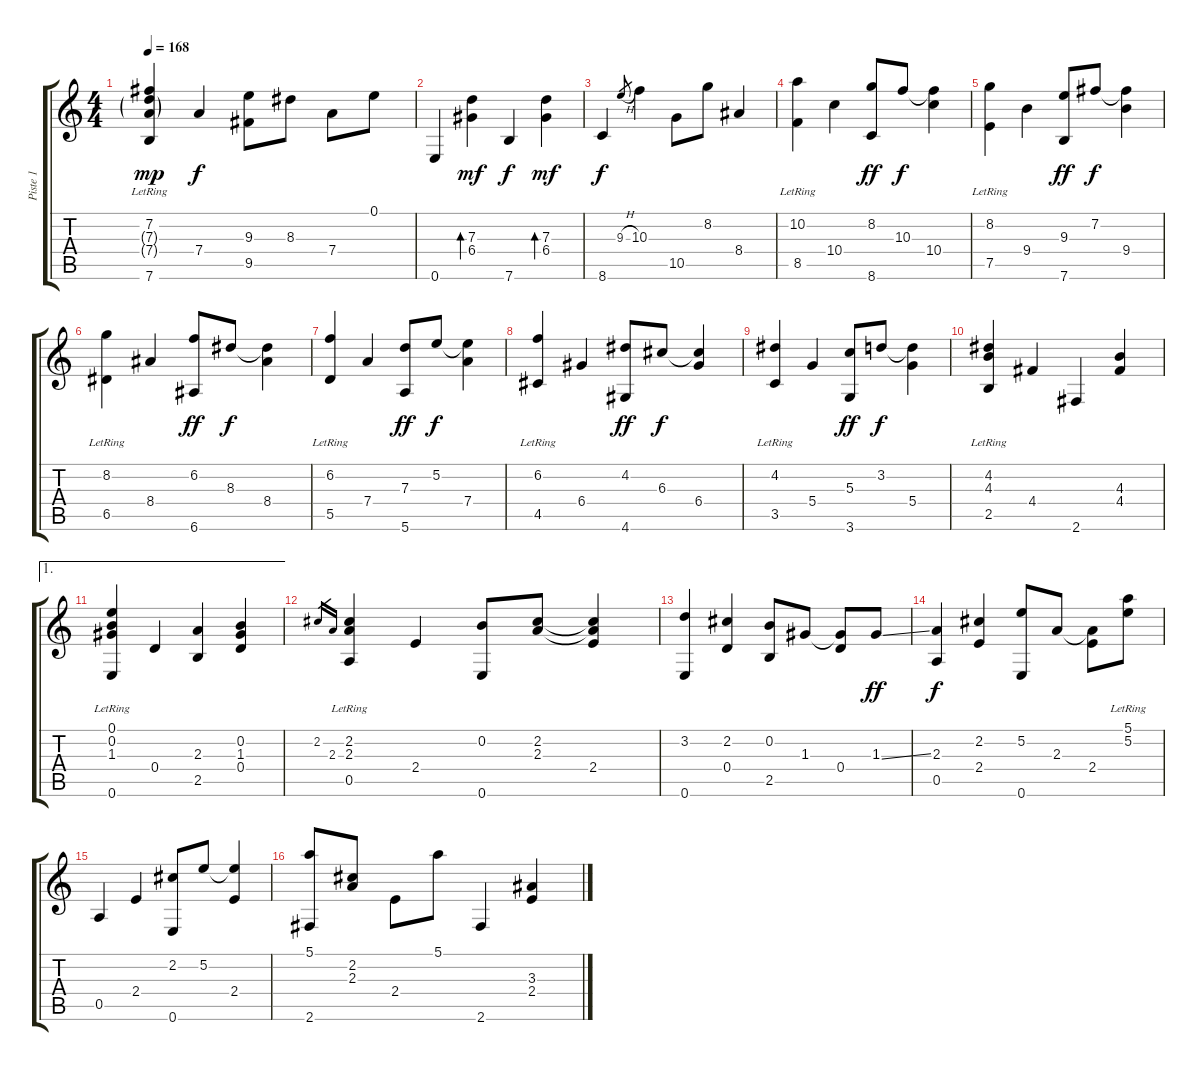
\track ("Piste 1" "Piste 1") {instrument acousticguitarsteel}
\staff {score tabs}
\tuning (E4 B3 G3 D3 A2 E2) {hide}
\ts (4 4)
\tempo 168
\clef g2
\ks c
(7.2{lr} 7.3{g} 7.4{g} 7.6).4{dy mp} 7.4.4{dy f} (9.3 9.5).8 8.3.8 7.4.8 0.1.8 |
0.6.4 (7.3 6.4).4{bd 240 dy mf} 7.6.4{dy f} (7.3 6.4).4{bd 240 dy mf} |
8.6.4{dy f} 9.3{h}.8{gr} 10.3.4 10.5.8 8.2.8 8.4.4 |
(10.2{lr} 8.5).4 10.4.4 (8.2 8.6).8{dy ff} 10.3.8{dy f} (10.3{t} 10.4).4 |
(8.2{lr} 7.5).4 9.4.4 (9.3 7.6).8{dy ff} 7.2.8{dy f} (7.2{t} 9.4).4 |
(8.2{lr} 6.5).4 8.4.4 (6.2 6.6).8{dy ff} 8.3.8{dy f} (8.3{t} 8.4).4 |
(6.2{lr} 5.5).4 7.4.4 (7.3 5.6).8{dy ff} 5.2.8{dy f} (5.2{t} 7.4).4 |
(6.2{lr} 4.5).4 6.4.4 (4.2 4.6).8{dy ff} 6.3.8{dy f} (6.3{t} 6.4).4 |
(4.2{lr} 3.5).4 5.4.4 (5.3 3.6).8{dy ff} 3.2.8{dy f} (3.2{t} 5.4).4 |
(4.2{lr} 4.3{lr} 2.5).4 4.4.4 2.6.4 (4.3 4.4).4 |
\ae 1
(0.1{lr} 0.2{lr} 1.3{lr} 0.6).4 0.4.4 (2.3 2.5).4 (0.2 1.3 0.4).4 |
2.2.16{gr} 2.3.16{gr} (2.2{lr} 2.3{lr} 0.5).4 2.4.4 (0.2 0.6).8 (2.2 2.3).8 (2.2{t} 2.3{t} 2.4).4 |
(3.2 0.6).4 (2.2 0.4).4 (0.2 2.5).8 1.3.8 (1.3{t} 0.4).8 1.3{ss}.8{dy ff} |
(2.3 0.5).4{dy f} (2.2 2.4).4 (5.2 0.6).8 2.3.8 (2.3{t} 2.4).8 (5.1{lr} 5.2).8 |
0.5.4 2.4.4 (2.2 0.6).8 5.2.8 (5.2{t} 2.4).4 |
(5.1 2.6).8 (2.2 2.3).8 2.4.8 5.1.8 2.6.4 (3.3{ss} 2.4{ss}).4
